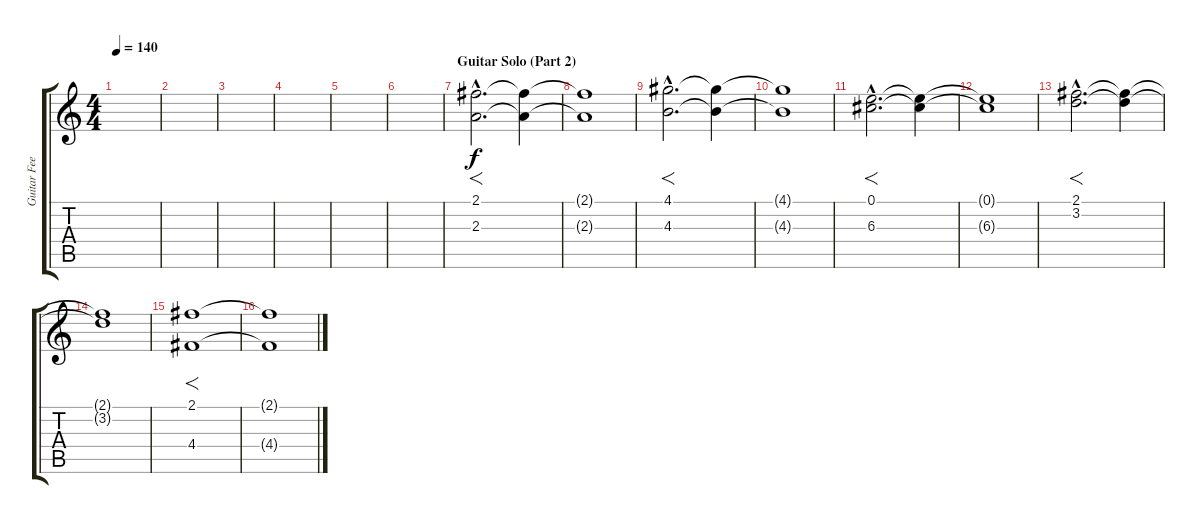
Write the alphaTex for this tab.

\track ("Guitar Feedback" "Guitar Fee") {instrument guitarharmonics}
\staff {score tabs}
\tuning (E4 B3 G3 D3 A2 E2) {hide}
\ts (4 4)
\tempo 140
\clef g2
\ks c
|
|
|
|
|
|
\section ("" "Guitar Solo (Part 2)")
(2.1{hac} 2.3{hac}).2{f d balance 0} (2.1{t} 2.3{t}).4 |
(2.1{t} 2.3{t}).1{balance 8} |
(4.1{hac} 4.3{hac}).2{f d balance 16} (4.1{t} 4.3{t}).4 |
(4.1{t} 4.3{t}).1{balance 8} |
(0.1{hac} 6.3{hac}).2{f d balance 0} (0.1{t} 6.3{t}).4 |
(0.1{t} 6.3{t}).1{balance 8} |
(2.1{hac} 3.2{hac}).2{f d balance 16} (2.1{t} 3.2{t}).4 |
(2.1{t} 3.2{t}).1{balance 8} |
(2.1 4.4).1{f balance 16} |
(2.1{t} 4.4{t}).1{balance 8}
